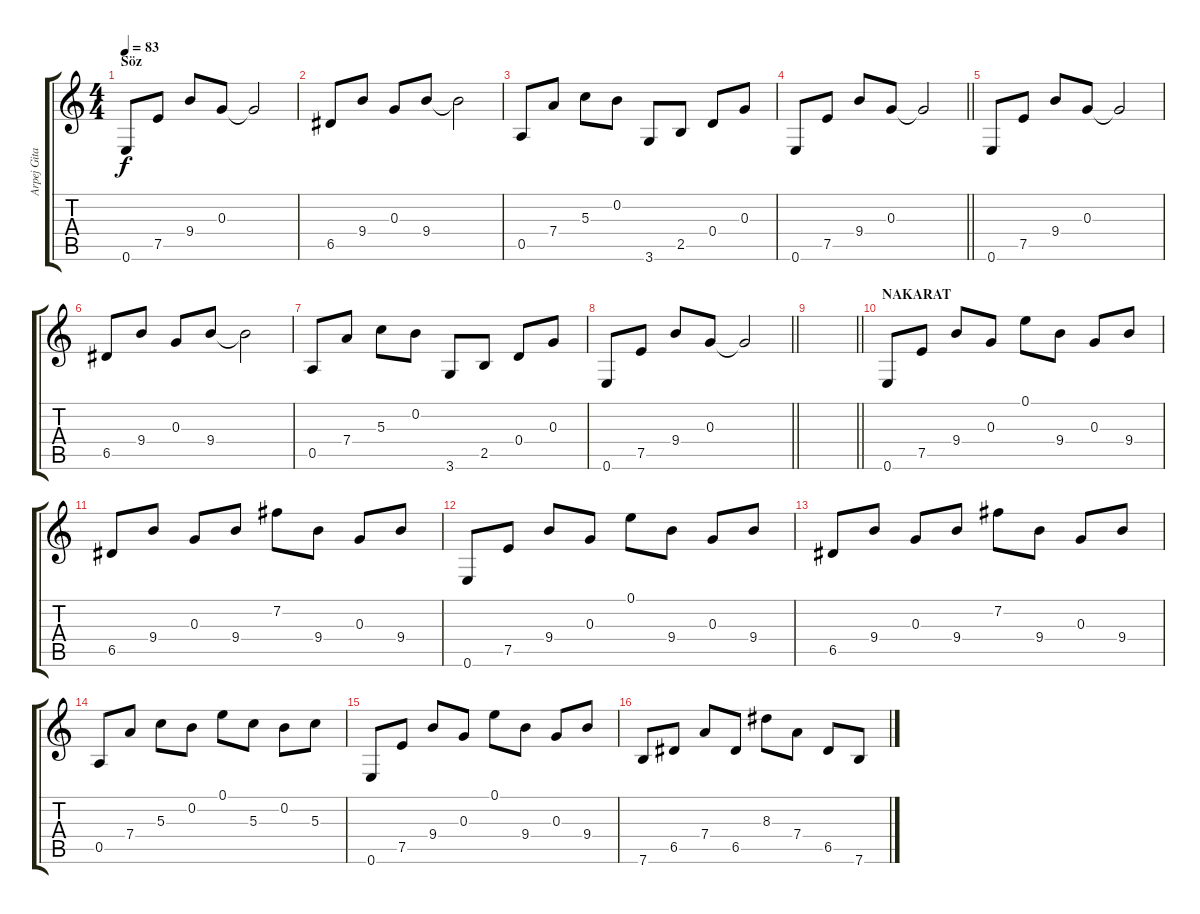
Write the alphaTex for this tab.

\track ("Arpej Gitar" "Arpej Gita") {instrument acousticguitarsteel}
\staff {score tabs}
\tuning (E4 B3 G3 D3 A2 E2) {hide}
\ts (4 4)
\section ("" "Söz")
\tempo 83
\clef g2
\ks c
0.6.8{dy f} 7.5.8 9.4.8 0.3.8 0.3{t}.2 |
6.5.8 9.4.8 0.3.8 9.4.8 9.4{t}.2 |
0.5.8 7.4.8 5.3.8 0.2.8 3.6.8 2.5.8 0.4.8 0.3.8 |
\barLineRight lightlight
0.6.8 7.5.8 9.4.8 0.3.8 0.3{t}.2 |
0.6.8 7.5.8 9.4.8 0.3.8 0.3{t}.2 |
6.5.8 9.4.8 0.3.8 9.4.8 9.4{t}.2 |
0.5.8 7.4.8 5.3.8 0.2.8 3.6.8 2.5.8 0.4.8 0.3.8 |
\barLineRight lightlight
0.6.8 7.5.8 9.4.8 0.3.8 0.3{t}.2 |
\barLineRight lightlight
|
\section ("" "NAKARAT")
0.6.8 7.5.8 9.4.8 0.3.8 0.1.8 9.4.8 0.3.8 9.4.8 |
6.5.8 9.4.8 0.3.8 9.4.8 7.2.8 9.4.8 0.3.8 9.4.8 |
0.6.8 7.5.8 9.4.8 0.3.8 0.1.8 9.4.8 0.3.8 9.4.8 |
6.5.8 9.4.8 0.3.8 9.4.8 7.2.8 9.4.8 0.3.8 9.4.8 |
0.5.8 7.4.8 5.3.8 0.2.8 0.1.8 5.3.8 0.2.8 5.3.8 |
0.6.8 7.5.8 9.4.8 0.3.8 0.1.8 9.4.8 0.3.8 9.4.8 |
7.6.8 6.5.8 7.4.8 6.5.8 8.3.8 7.4.8 6.5.8 7.6.8
